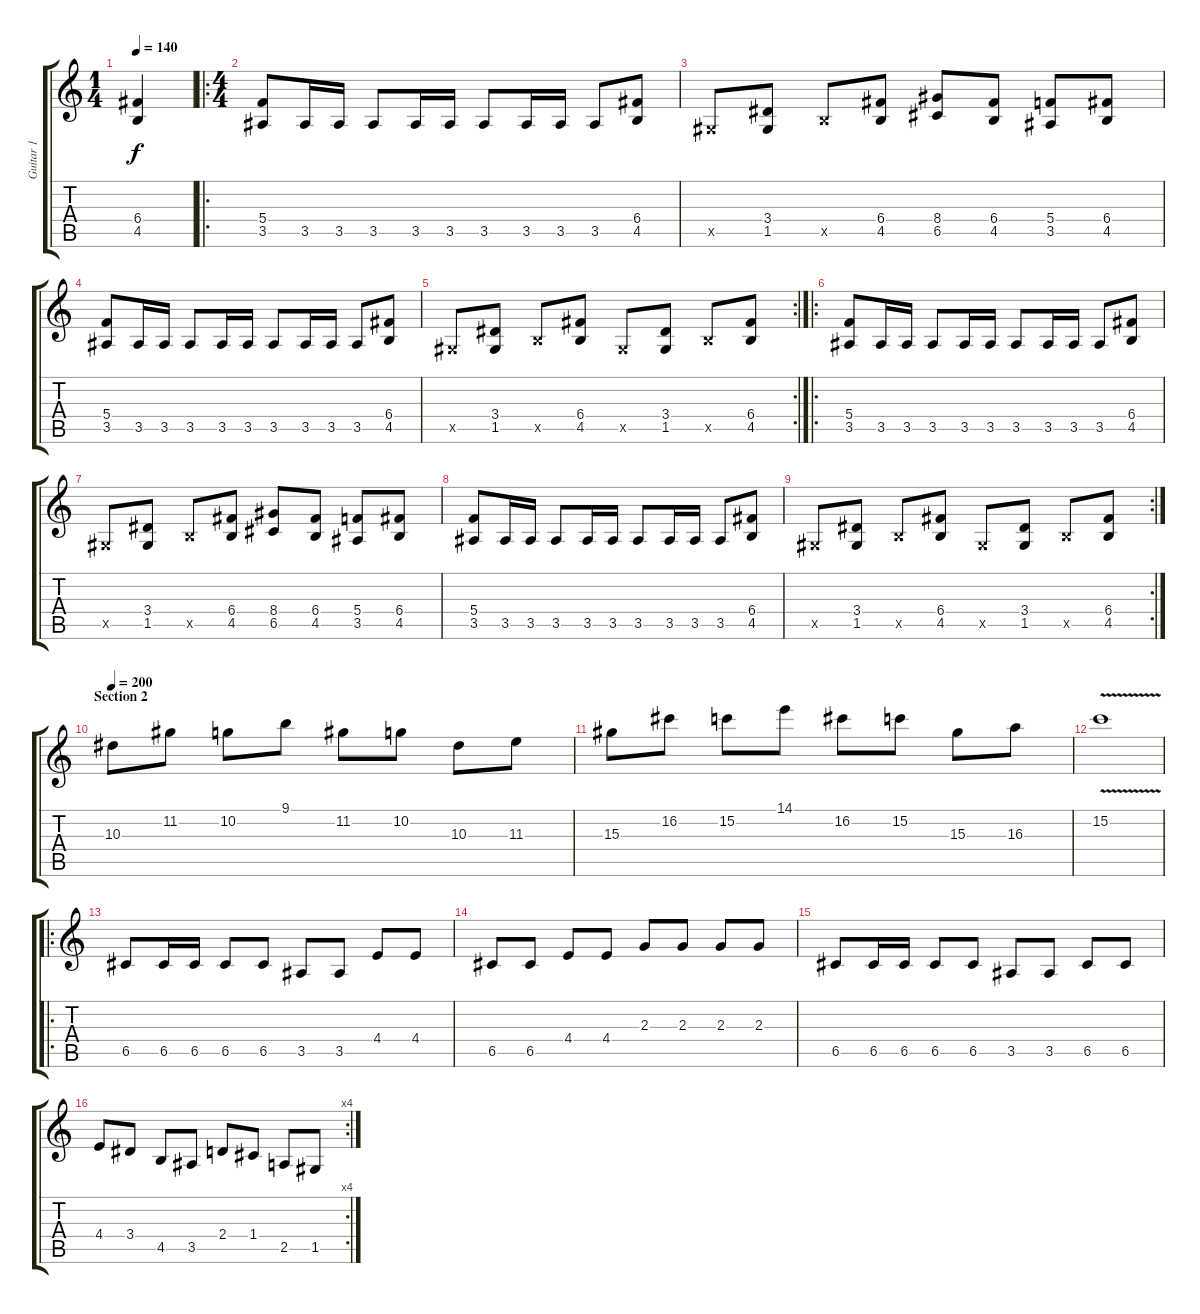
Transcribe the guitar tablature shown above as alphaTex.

\track ("Guitar 1" "Guitar 1") {instrument distortionguitar}
\staff {score tabs}
\tuning (D4 A3 F3 C3 G2 D2) {hide}
\ts (1 4)
\tempo 140
\clef g2
\ks c
(6.4 4.5).4{dy f instrument distortionguitar} |
\ro
\ts (4 4)
(5.4 3.5).8 3.5.16 3.5.16 3.5.8 3.5.16 3.5.16 3.5.8 3.5.16 3.5.16 3.5.8 (6.4 4.5).8 |
1.5{x}.8 (3.4 1.5).8 4.5{x}.8 (6.4 4.5).8 (8.4 6.5).8 (6.4 4.5).8 (5.4 3.5).8 (6.4 4.5).8 |
(5.4 3.5).8 3.5.16 3.5.16 3.5.8 3.5.16 3.5.16 3.5.8 3.5.16 3.5.16 3.5.8 (6.4 4.5).8 |
\rc 2
1.5{x}.8 (3.4 1.5).8 4.5{x}.8 (6.4 4.5).8 1.5{x}.8 (3.4 1.5).8 4.5{x}.8 (6.4 4.5).8 |
\ro
(5.4 3.5).8 3.5.16 3.5.16 3.5.8 3.5.16 3.5.16 3.5.8 3.5.16 3.5.16 3.5.8 (6.4 4.5).8 |
1.5{x}.8 (3.4 1.5).8 4.5{x}.8 (6.4 4.5).8 (8.4 6.5).8 (6.4 4.5).8 (5.4 3.5).8 (6.4 4.5).8 |
(5.4 3.5).8 3.5.16 3.5.16 3.5.8 3.5.16 3.5.16 3.5.8 3.5.16 3.5.16 3.5.8 (6.4 4.5).8 |
\rc 2
1.5{x}.8 (3.4 1.5).8 4.5{x}.8 (6.4 4.5).8 1.5{x}.8 (3.4 1.5).8 4.5{x}.8 (6.4 4.5).8 |
\section ("" "Section 2")
\tempo 200
10.3.8 11.2.8 10.2.8 9.1.8 11.2.8 10.2.8 10.3.8 11.3.8 |
15.3.8 16.2.8 15.2.8 14.1.8 16.2.8 15.2.8 15.3.8 16.3.8 |
15.2{v}.1 |
\ro
6.5.8 6.5.16 6.5.16 6.5.8 6.5.8 3.5.8 3.5.8 4.4.8 4.4.8 |
6.5.8 6.5.8 4.4.8 4.4.8 2.3.8 2.3.8 2.3.8 2.3.8 |
6.5.8 6.5.16 6.5.16 6.5.8 6.5.8 3.5.8 3.5.8 6.5.8 6.5.8 |
\rc 4
4.4.8 3.4.8 4.5.8 3.5.8 2.4.8 1.4.8 2.5.8 1.5.8
